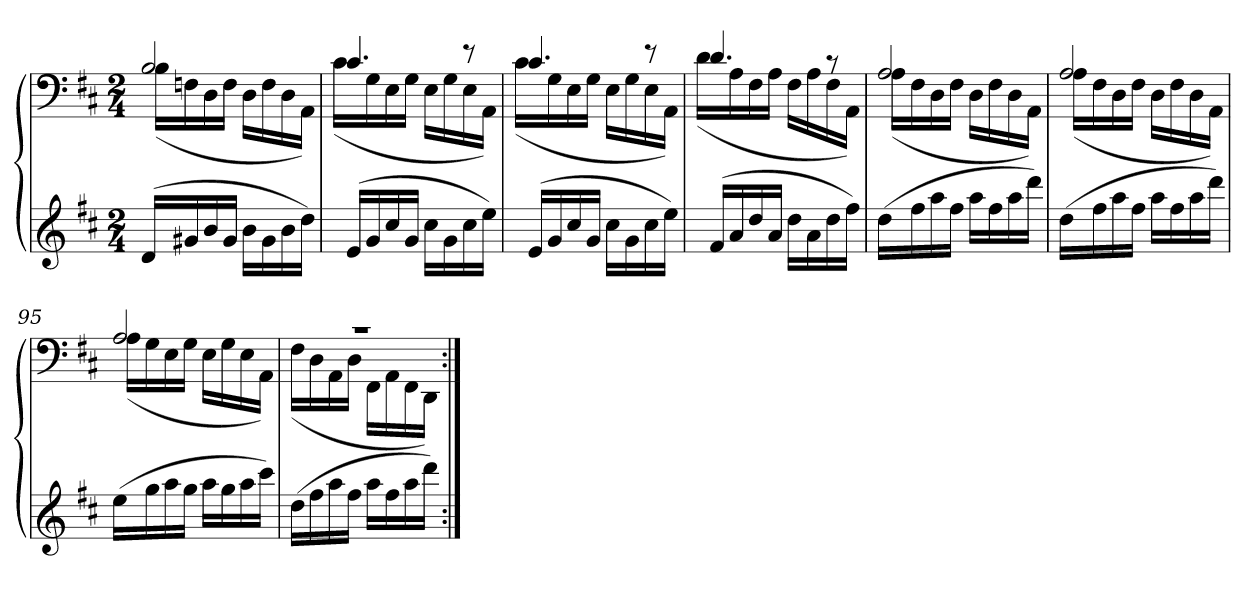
**kern	**kern
*part1	*part1
*staff2	*staff1
*clefG2	*clefF4
*k[f#c#]	*k[f#c#]
*D:	*D:
*M2/4	*M2/4
=	=
*	*^
(16dLL	2B	(16BLL
16g#X	.	16Fn
16b	.	16D
16g#JJ	.	16FJJ
16bLL	.	16DLL
16g#	.	16F
16b	.	16D
16ddJJ)	.	16AAJJ)
=90	=90	=90
(16eLL	4.c#	(16c#LL
16g	.	16G
16cc#	.	16E
16gJJ	.	16GJJ
16cc#LL	.	16ELL
16g	.	16G
16cc#	8r	16E
16eeJJ)	.	16AAJJ)
=91	=91	=91
(16eLL	4.c#	(16c#LL
16g	.	16G
16cc#	.	16E
16gJJ	.	16GJJ
16cc#LL	.	16ELL
16g	.	16G
16cc#	8r	16E
16eeJJ)	.	16AAJJ)
=92	=92	=92
(16f#LL	4.d	(16dLL
16a	.	16A
16dd	.	16F#
16aJJ	.	16AJJ
16ddLL	.	16F#LL
16a	.	16A
16dd	8r	16F#
16ff#JJ)	.	16AAJJ)
=93	=93	=93
(16ddLL	2A	(16ALL
16ff#	.	16F#
16aa	.	16D
16ff#JJ	.	16F#JJ
16aaLL	.	16DLL
16ff#	.	16F#
16aa	.	16D
16dddJJ)	.	16AAJJ)
=94	=94	=94
(16ddLL	2A	(16ALL
16ff#	.	16F#
16aa	.	16D
16ff#JJ	.	16F#JJ
16aaLL	.	16DLL
16ff#	.	16F#
16aa	.	16D
16dddJJ)	.	16AAJJ)
=95	=95	=95
(16eeLL	2A	(16ALL
16gg	.	16G
16aa	.	16E
16ggJJ	.	16GJJ
16aaLL	.	16ELL
16gg	.	16G
16aa	.	16E
16ccc#JJ)	.	16AAJJ)
=96	=96	=96
(16ddLL	2r	(16F#LL
16ff#	.	16D
16aa	.	16AA
16ff#JJ	.	16DJJ
16aaLL	.	16FF#LL
16ff#	.	16AA
16aa	.	16FF#
16dddJJ)	.	16DDJJ)
*	*v	*v
=:|!	=:|!
*-	*-
